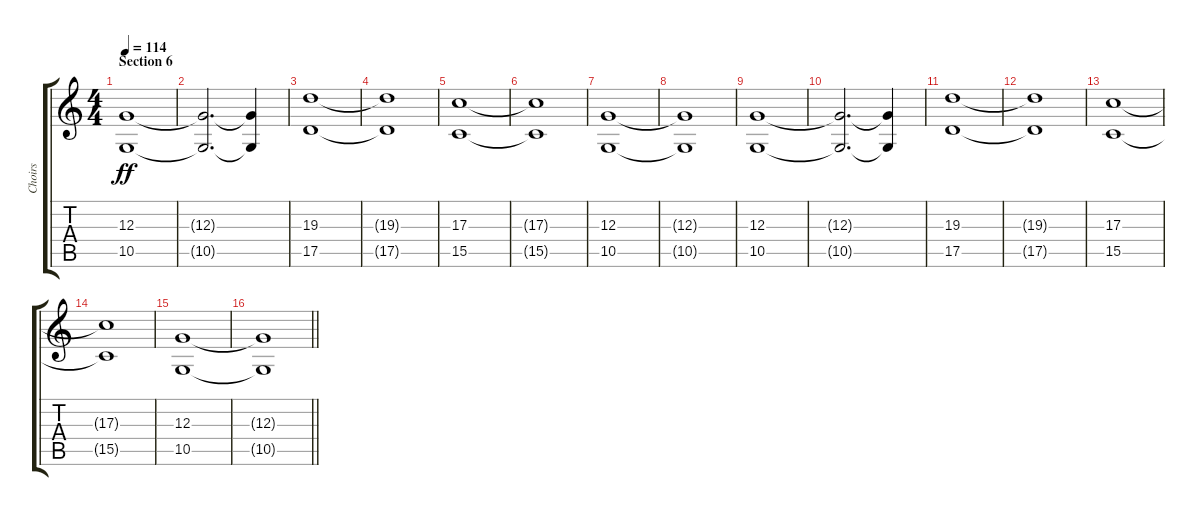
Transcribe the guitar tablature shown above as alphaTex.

\track ("Choirs" "Choirs") {instrument choiraahs}
\staff {score tabs}
\tuning (E4 B3 G3 D3 A2 E2) {hide}
\ts (4 4)
\section ("" "Section 6")
\tempo 114
\clef g2
\ks c
(12.3 10.5).1{dy ff instrument pad4choir} |
(12.3{t} 10.5{t}).2{d} (12.3{t} 10.5{t}).4{volume 8} |
(19.3 17.5).1{volume 14} |
(19.3{t} 17.5{t}).1{volume 10} |
(17.3 15.5).1{volume 12} |
(17.3{t} 15.5{t}).1{volume 10} |
(12.3 10.5).1{volume 12} |
(12.3{t} 10.5{t}).1{volume 9} |
(12.3 10.5).1{volume 13} |
(12.3{t} 10.5{t}).2{d} (12.3{t} 10.5{t}).4{volume 8} |
(19.3 17.5).1{volume 14} |
(19.3{t} 17.5{t}).1{volume 11} |
(17.3 15.5).1{volume 12} |
(17.3{t} 15.5{t}).1{volume 10} |
(12.3 10.5).1{volume 12} |
\barLineRight lightlight
(12.3{t} 10.5{t}).1{volume 7}
